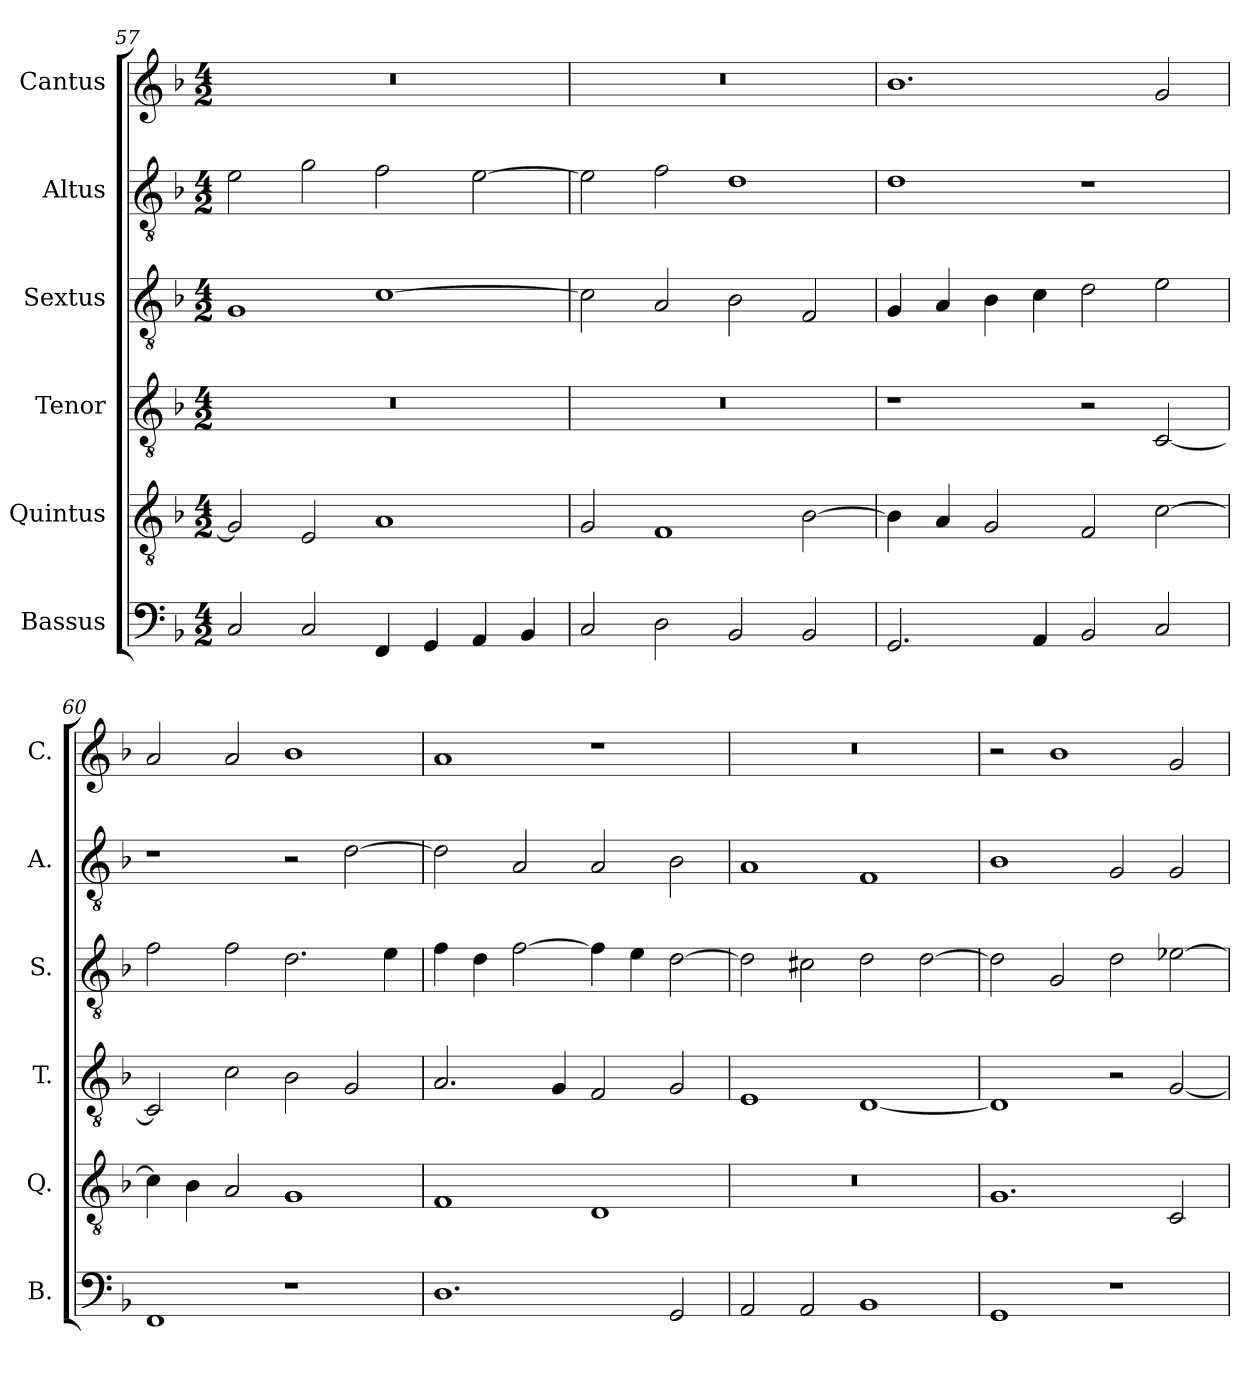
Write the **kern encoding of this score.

**kern	**kern	**kern	**kern	**kern	**kern
*part6	*part5	*part4	*part3	*part2	*part1
*staff6	*staff5	*staff4	*staff3	*staff2	*staff1
*I"Bassus	*I"Quintus	*I"Tenor	*I"Sextus	*I"Altus	*I"Cantus
*I'B.	*I'Q.	*I'T.	*I'S.	*I'A.	*I'C.
*clefF4	*clefGv2	*clefGv2	*clefGv2	*clefGv2	*clefG2
*k[b-]	*k[b-]	*k[b-]	*k[b-]	*k[b-]	*k[b-]
*F:	*F:	*F:	*F:	*F:	*F:
*M4/2	*M4/2	*M4/2	*M4/2	*M4/2	*M4/2
=57	=57	=57	=57	=57	=57
2C/	2G/]	0r	1G	2e\	0r
2C/	2E/	.	.	2g\	.
4FF/	1A	.	[1c	2f\	.
4GG/	.	.	.	.	.
4AA/	.	.	.	[2e\	.
4BB-/	.	.	.	.	.
!!LO:PB:g=z
=58	=58	=58	=58	=58	=58
2C/	2G/	0r	2c\]	2e\]	0r
2D\	1F	.	2A/	2f\	.
2BB-/	.	.	2B-\	1d	.
2BB-/	[2B-\	.	2F/	.	.
=59	=59	=59	=59	=59	=59
2.GG/	4B-\]	1r	4G/	1d	1.b-
.	4A/	.	4A/	.	.
.	2G/	.	4B-\	.	.
4AA/	.	.	4c\	.	.
2BB-/	2F/	2r	2d\	1r	.
2C/	[2c\	[2C/	2e\	.	2g/
=60	=60	=60	=60	=60	=60
1FF	4c\]	2C/]	2f\	1r	2a/
.	4B-\	.	.	.	.
.	2A/	2c\	2f\	.	2a/
1r	1G	2B-\	2.d\	2r	1b-
.	.	2G/	.	[2d\	.
.	.	.	4e\	.	.
=61	=61	=61	=61	=61	=61
1.D	1F	2.A/	4f\	2d\]	1a
.	.	.	4d\	.	.
.	.	.	[2f\	2A/	.
.	.	4G/	.	.	.
.	1D	2F/	4f\]	2A/	1r
.	.	.	4e\	.	.
2GG/	.	2G/	[2d\	2B-\	.
=62	=62	=62	=62	=62	=62
2AA/	0r	1E	2d\]	1A	0r
2AA/	.	.	2c#X\	.	.
1BB-	.	[1D	2d\	1F	.
.	.	.	[2d\	.	.
=63	=63	=63	=63	=63	=63
1GG	1.G	1D]	2d\]	1B-	2r
.	.	.	2G/	.	1b-
1r	.	2r	2d\	2G/	.
.	2C/	[2G/	[2e-X\	2G/	2g/
=	=	=	=	=	=
*-	*-	*-	*-	*-	*-
